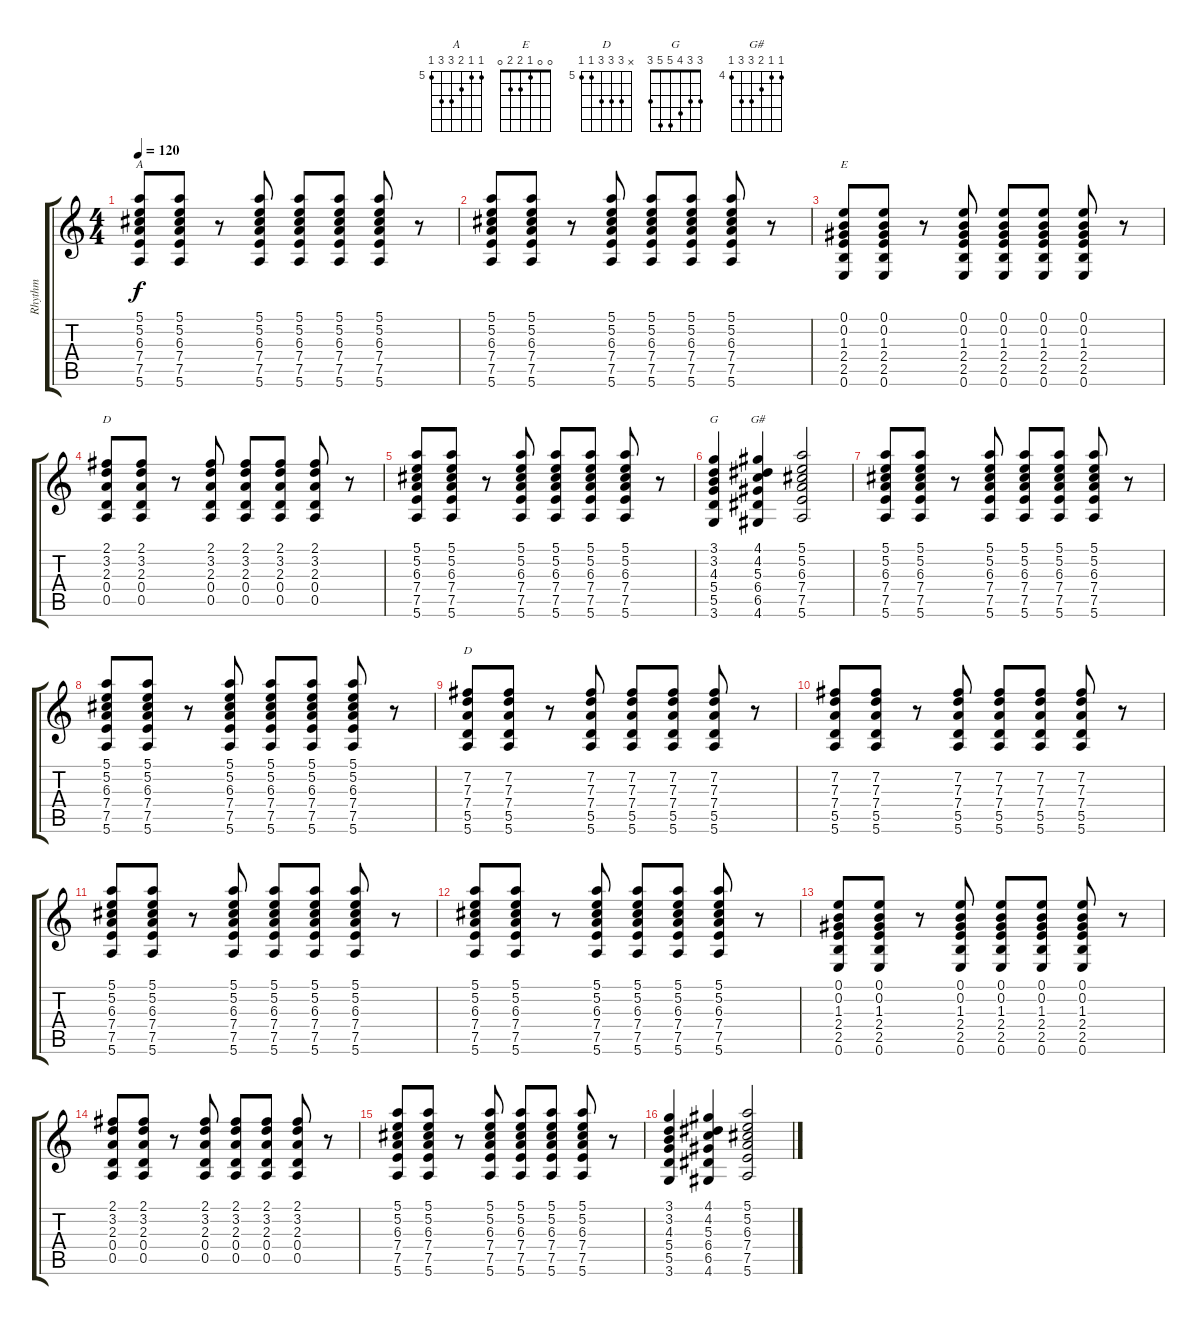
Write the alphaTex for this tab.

\track ("Rhythm" "Rhythm") {instrument electricguitarjazz}
\staff {score tabs}
\tuning (E4 B3 G3 D3 A2 E2) {hide}
\chord ("A" 5 5 6 7 7 5) {firstfret 5}
\chord ("E" 0 0 1 2 2 0)
\chord ("D" 2 3 2 0 0 x)
\chord ("G" 3 3 4 5 5 3)
\chord ("G#" 4 4 5 6 6 4) {firstfret 4}
\chord ("D" x 7 7 7 5 5) {firstfret 5}
\ts (4 4)
\tempo 120
\clef g2
\ks c
(5.1 5.2 6.3 7.4 7.5 5.6).8{ch "A" dy f} (5.1 5.2 6.3 7.4 7.5 5.6).8 r.8 (5.1 5.2 6.3 7.4 7.5 5.6).8 (5.1 5.2 6.3 7.4 7.5 5.6).8 (5.1 5.2 6.3 7.4 7.5 5.6).8 (5.1 5.2 6.3 7.4 7.5 5.6).8 r.8 |
(5.1 5.2 6.3 7.4 7.5 5.6).8 (5.1 5.2 6.3 7.4 7.5 5.6).8 r.8 (5.1 5.2 6.3 7.4 7.5 5.6).8 (5.1 5.2 6.3 7.4 7.5 5.6).8 (5.1 5.2 6.3 7.4 7.5 5.6).8 (5.1 5.2 6.3 7.4 7.5 5.6).8 r.8 |
(0.1 0.2 1.3 2.4 2.5 0.6).8{ch "E"} (0.1 0.2 1.3 2.4 2.5 0.6).8 r.8 (0.1 0.2 1.3 2.4 2.5 0.6).8 (0.1 0.2 1.3 2.4 2.5 0.6).8 (0.1 0.2 1.3 2.4 2.5 0.6).8 (0.1 0.2 1.3 2.4 2.5 0.6).8 r.8 |
(2.1 3.2 2.3 0.4 0.5).8{ch "D"} (2.1 3.2 2.3 0.4 0.5).8 r.8 (2.1 3.2 2.3 0.4 0.5).8 (2.1 3.2 2.3 0.4 0.5).8 (2.1 3.2 2.3 0.4 0.5).8 (2.1 3.2 2.3 0.4 0.5).8 r.8 |
(5.1 5.2 6.3 7.4 7.5 5.6).8 (5.1 5.2 6.3 7.4 7.5 5.6).8 r.8 (5.1 5.2 6.3 7.4 7.5 5.6).8 (5.1 5.2 6.3 7.4 7.5 5.6).8 (5.1 5.2 6.3 7.4 7.5 5.6).8 (5.1 5.2 6.3 7.4 7.5 5.6).8 r.8 |
(3.1 3.2 4.3 5.4 5.5 3.6).4{ch "G"} (4.1 4.2 5.3 6.4 6.5 4.6).4{ch "G#"} (5.1 5.2 6.3 7.4 7.5 5.6).2 |
(5.1 5.2 6.3 7.4 7.5 5.6).8 (5.1 5.2 6.3 7.4 7.5 5.6).8 r.8 (5.1 5.2 6.3 7.4 7.5 5.6).8 (5.1 5.2 6.3 7.4 7.5 5.6).8 (5.1 5.2 6.3 7.4 7.5 5.6).8 (5.1 5.2 6.3 7.4 7.5 5.6).8 r.8 |
(5.1 5.2 6.3 7.4 7.5 5.6).8 (5.1 5.2 6.3 7.4 7.5 5.6).8 r.8 (5.1 5.2 6.3 7.4 7.5 5.6).8 (5.1 5.2 6.3 7.4 7.5 5.6).8 (5.1 5.2 6.3 7.4 7.5 5.6).8 (5.1 5.2 6.3 7.4 7.5 5.6).8 r.8 |
(7.2 7.3 7.4 5.5 5.6).8{ch "D"} (7.2 7.3 7.4 5.5 5.6).8 r.8 (7.2 7.3 7.4 5.5 5.6).8 (7.2 7.3 7.4 5.5 5.6).8 (7.2 7.3 7.4 5.5 5.6).8 (7.2 7.3 7.4 5.5 5.6).8 r.8 |
(7.2 7.3 7.4 5.5 5.6).8 (7.2 7.3 7.4 5.5 5.6).8 r.8 (7.2 7.3 7.4 5.5 5.6).8 (7.2 7.3 7.4 5.5 5.6).8 (7.2 7.3 7.4 5.5 5.6).8 (7.2 7.3 7.4 5.5 5.6).8 r.8 |
(5.1 5.2 6.3 7.4 7.5 5.6).8 (5.1 5.2 6.3 7.4 7.5 5.6).8 r.8 (5.1 5.2 6.3 7.4 7.5 5.6).8 (5.1 5.2 6.3 7.4 7.5 5.6).8 (5.1 5.2 6.3 7.4 7.5 5.6).8 (5.1 5.2 6.3 7.4 7.5 5.6).8 r.8 |
(5.1 5.2 6.3 7.4 7.5 5.6).8 (5.1 5.2 6.3 7.4 7.5 5.6).8 r.8 (5.1 5.2 6.3 7.4 7.5 5.6).8 (5.1 5.2 6.3 7.4 7.5 5.6).8 (5.1 5.2 6.3 7.4 7.5 5.6).8 (5.1 5.2 6.3 7.4 7.5 5.6).8 r.8 |
(0.1 0.2 1.3 2.4 2.5 0.6).8 (0.1 0.2 1.3 2.4 2.5 0.6).8 r.8 (0.1 0.2 1.3 2.4 2.5 0.6).8 (0.1 0.2 1.3 2.4 2.5 0.6).8 (0.1 0.2 1.3 2.4 2.5 0.6).8 (0.1 0.2 1.3 2.4 2.5 0.6).8 r.8 |
(2.1 3.2 2.3 0.4 0.5).8 (2.1 3.2 2.3 0.4 0.5).8 r.8 (2.1 3.2 2.3 0.4 0.5).8 (2.1 3.2 2.3 0.4 0.5).8 (2.1 3.2 2.3 0.4 0.5).8 (2.1 3.2 2.3 0.4 0.5).8 r.8 |
(5.1 5.2 6.3 7.4 7.5 5.6).8 (5.1 5.2 6.3 7.4 7.5 5.6).8 r.8 (5.1 5.2 6.3 7.4 7.5 5.6).8 (5.1 5.2 6.3 7.4 7.5 5.6).8 (5.1 5.2 6.3 7.4 7.5 5.6).8 (5.1 5.2 6.3 7.4 7.5 5.6).8 r.8 |
(3.1 3.2 4.3 5.4 5.5 3.6).4 (4.1 4.2 5.3 6.4 6.5 4.6).4 (5.1 5.2 6.3 7.4 7.5 5.6).2
